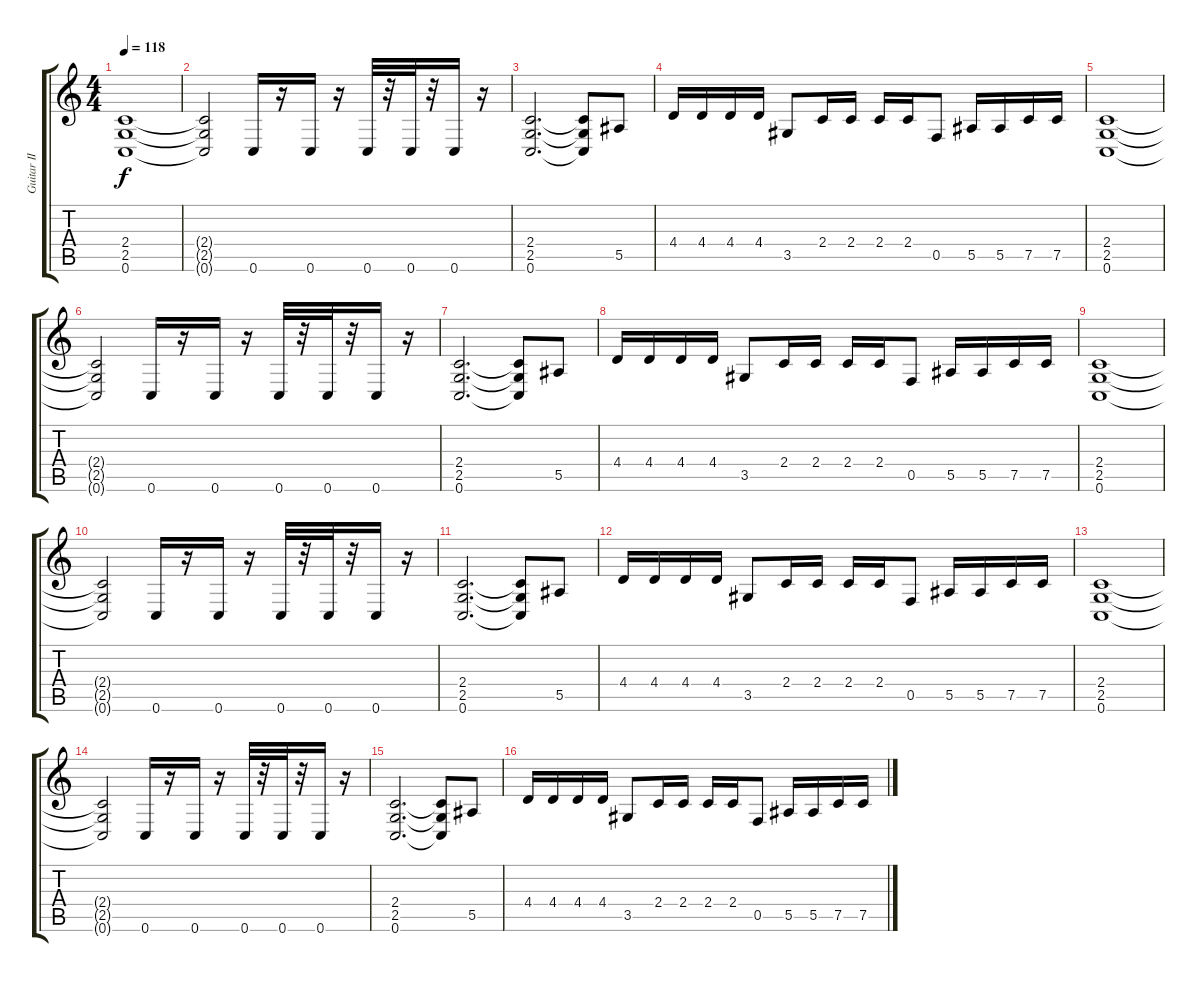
\track ("Guitar II" "Guitar II") {instrument distortionguitar}
\staff {score tabs}
\tuning (C4 G3 Eb3 Bb2 F2 C2) {hide}
\ts (4 4)
\tempo 118
\clef g2
\ks c
(2.4 2.5 0.6).1{dy f instrument distortionguitar} |
(2.4{t} 2.5{t} 0.6{t}).2 0.6.16 r.16 0.6.16 r.16 0.6.32 r.32 0.6.32 r.32 0.6.16 r.16 |
(2.4 2.5 0.6).2{d} (2.4{t} 2.5{t} 0.6{t}).8 5.5.8 |
4.4.16 4.4.16 4.4.16 4.4.16 3.5.8 2.4.16 2.4.16 2.4.16 2.4.16 0.5.8 5.5.16 5.5.16 7.5.16 7.5.16 |
(2.4 2.5 0.6).1 |
(2.4{t} 2.5{t} 0.6{t}).2 0.6.16 r.16 0.6.16 r.16 0.6.32 r.32 0.6.32 r.32 0.6.16 r.16 |
(2.4 2.5 0.6).2{d} (2.4{t} 2.5{t} 0.6{t}).8 5.5.8 |
4.4.16 4.4.16 4.4.16 4.4.16 3.5.8 2.4.16 2.4.16 2.4.16 2.4.16 0.5.8 5.5.16 5.5.16 7.5.16 7.5.16 |
(2.4 2.5 0.6).1 |
(2.4{t} 2.5{t} 0.6{t}).2 0.6.16 r.16 0.6.16 r.16 0.6.32 r.32 0.6.32 r.32 0.6.16 r.16 |
(2.4 2.5 0.6).2{d} (2.4{t} 2.5{t} 0.6{t}).8 5.5.8 |
4.4.16 4.4.16 4.4.16 4.4.16 3.5.8 2.4.16 2.4.16 2.4.16 2.4.16 0.5.8 5.5.16 5.5.16 7.5.16 7.5.16 |
(2.4 2.5 0.6).1 |
(2.4{t} 2.5{t} 0.6{t}).2 0.6.16 r.16 0.6.16 r.16 0.6.32 r.32 0.6.32 r.32 0.6.16 r.16 |
(2.4 2.5 0.6).2{d} (2.4{t} 2.5{t} 0.6{t}).8 5.5.8 |
4.4.16 4.4.16 4.4.16 4.4.16 3.5.8 2.4.16 2.4.16 2.4.16 2.4.16 0.5.8 5.5.16 5.5.16 7.5.16 7.5.16
